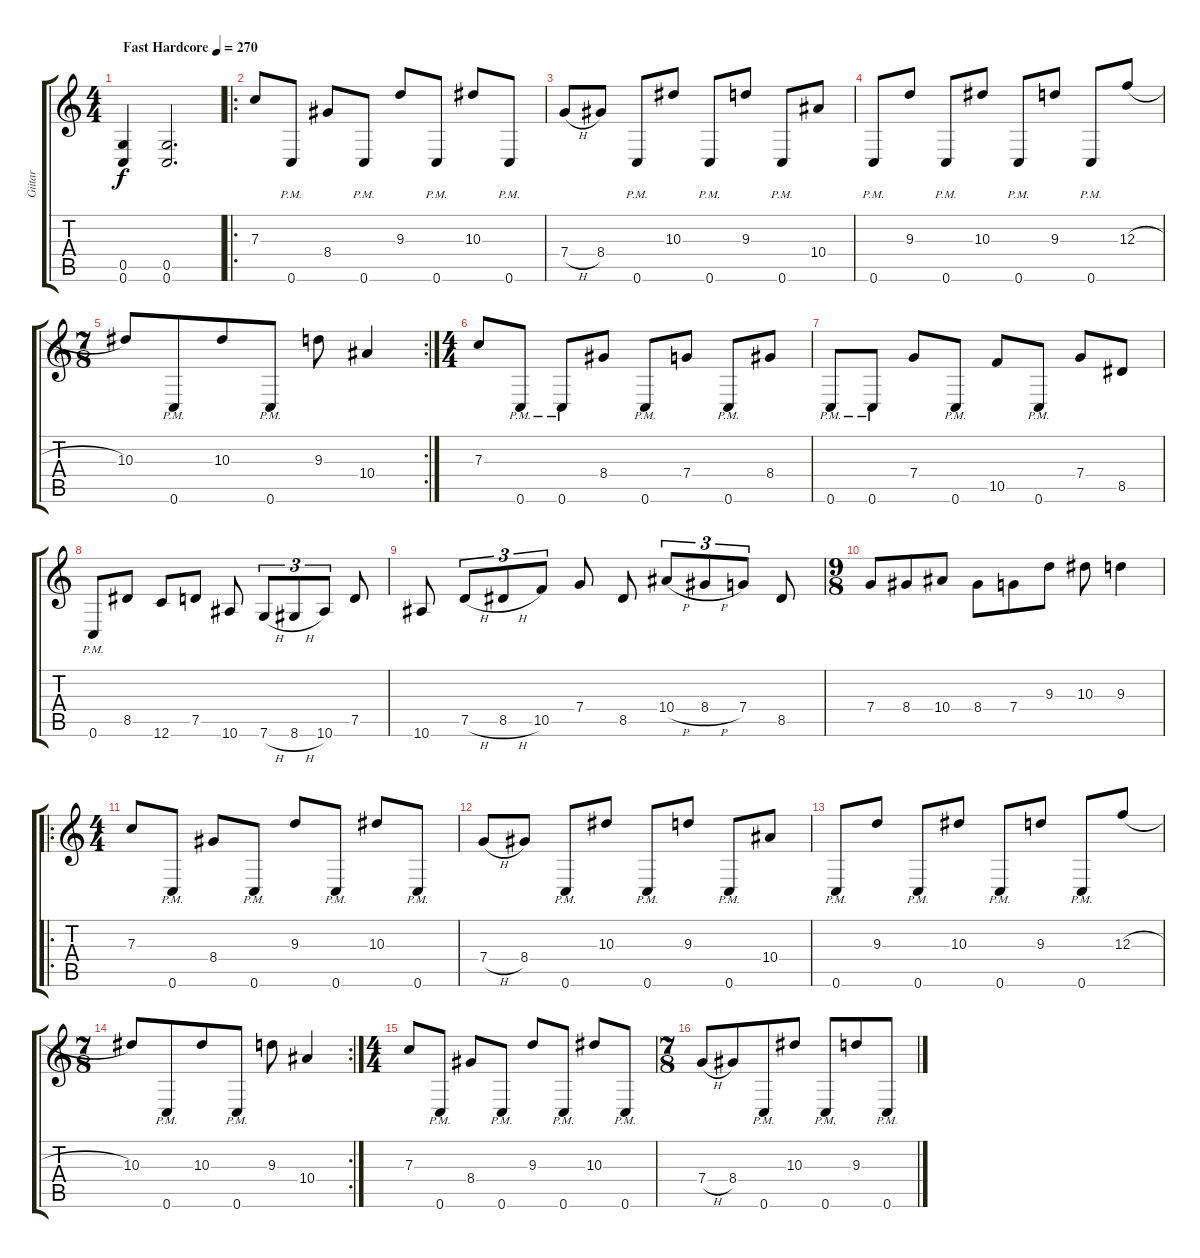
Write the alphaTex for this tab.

\track ("Giitar" "Giitar") {instrument electricguitarclean}
\staff {score tabs}
\tuning (D4 A3 F3 C3 G2 C2) {hide}
\ts (4 4)
\tempo (270 "Fast Hardcore")
\clef g2
\ks c
(0.5 0.6).4{dy f instrument electricguitarclean} (0.5 0.6).2{d} |
\ro
7.3.8 0.6{pm}.8 8.4.8 0.6{pm}.8 9.3.8 0.6{pm}.8 10.3.8 0.6{pm}.8 |
7.4{h}.8 8.4.8 0.6{pm}.8 10.3.8 0.6{pm}.8 9.3.8 0.6{pm}.8 10.4.8 |
0.6{pm}.8 9.3.8 0.6{pm}.8 10.3.8 0.6{pm}.8 9.3.8 0.6{pm}.8 12.3{h}.8 |
\rc 2
\ts (7 8)
10.3.8 0.6{pm}.8 10.3.8 0.6{pm}.8 9.3.8 10.4.4 |
\ts (4 4)
7.3.8 0.6{pm}.8 0.6{pm}.8 8.4.8 0.6{pm}.8 7.4.8 0.6{pm}.8 8.4.8 |
0.6{pm}.8 0.6{pm}.8 7.4.8 0.6{pm}.8 10.5.8 0.6{pm}.8 7.4.8 8.5.8 |
0.6{pm}.8 8.5.8 12.6.8 7.5.8 10.6.8 7.6{h}.8{tu (3 2)} 8.6{h}.8{tu (3 2)} 10.6.8{tu (3 2)} 7.5.8 |
10.6.8 7.5{h}.8{tu (3 2)} 8.5{h}.8{tu (3 2)} 10.5.8{tu (3 2)} 7.4.8 8.5.8 10.4{h}.8{tu (3 2)} 8.4{h}.8{tu (3 2)} 7.4.8{tu (3 2)} 8.5.8 |
\ts (9 8)
7.4.8 8.4.8 10.4.8 8.4.8 7.4.8 9.3.8 10.3.8 9.3.4 |
\ro
\ts (4 4)
7.3.8 0.6{pm}.8 8.4.8 0.6{pm}.8 9.3.8 0.6{pm}.8 10.3.8 0.6{pm}.8 |
7.4{h}.8 8.4.8 0.6{pm}.8 10.3.8 0.6{pm}.8 9.3.8 0.6{pm}.8 10.4.8 |
0.6{pm}.8 9.3.8 0.6{pm}.8 10.3.8 0.6{pm}.8 9.3.8 0.6{pm}.8 12.3{h}.8 |
\rc 2
\ts (7 8)
10.3.8 0.6{pm}.8 10.3.8 0.6{pm}.8 9.3.8 10.4.4 |
\ts (4 4)
7.3.8 0.6{pm}.8 8.4.8 0.6{pm}.8 9.3.8 0.6{pm}.8 10.3.8 0.6{pm}.8 |
\ts (7 8)
7.4{h}.8 8.4.8 0.6{pm}.8 10.3.8 0.6{pm}.8 9.3.8 0.6{pm}.8
